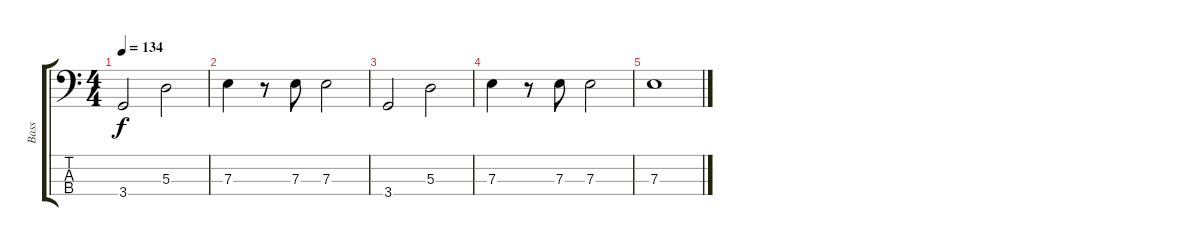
\track ("Bass" "Bass") {instrument electricbassfinger}
\staff {score tabs}
\tuning (G2 D2 A1 E1) {hide}
\ts (4 4)
\tempo 134
\clef f4
\ks c
3.4.2{dy f} 5.3.2 |
7.3.4 r.8 7.3.8 7.3.2 |
3.4.2 5.3.2 |
7.3.4 r.8 7.3.8 7.3.2 |
7.3.1
